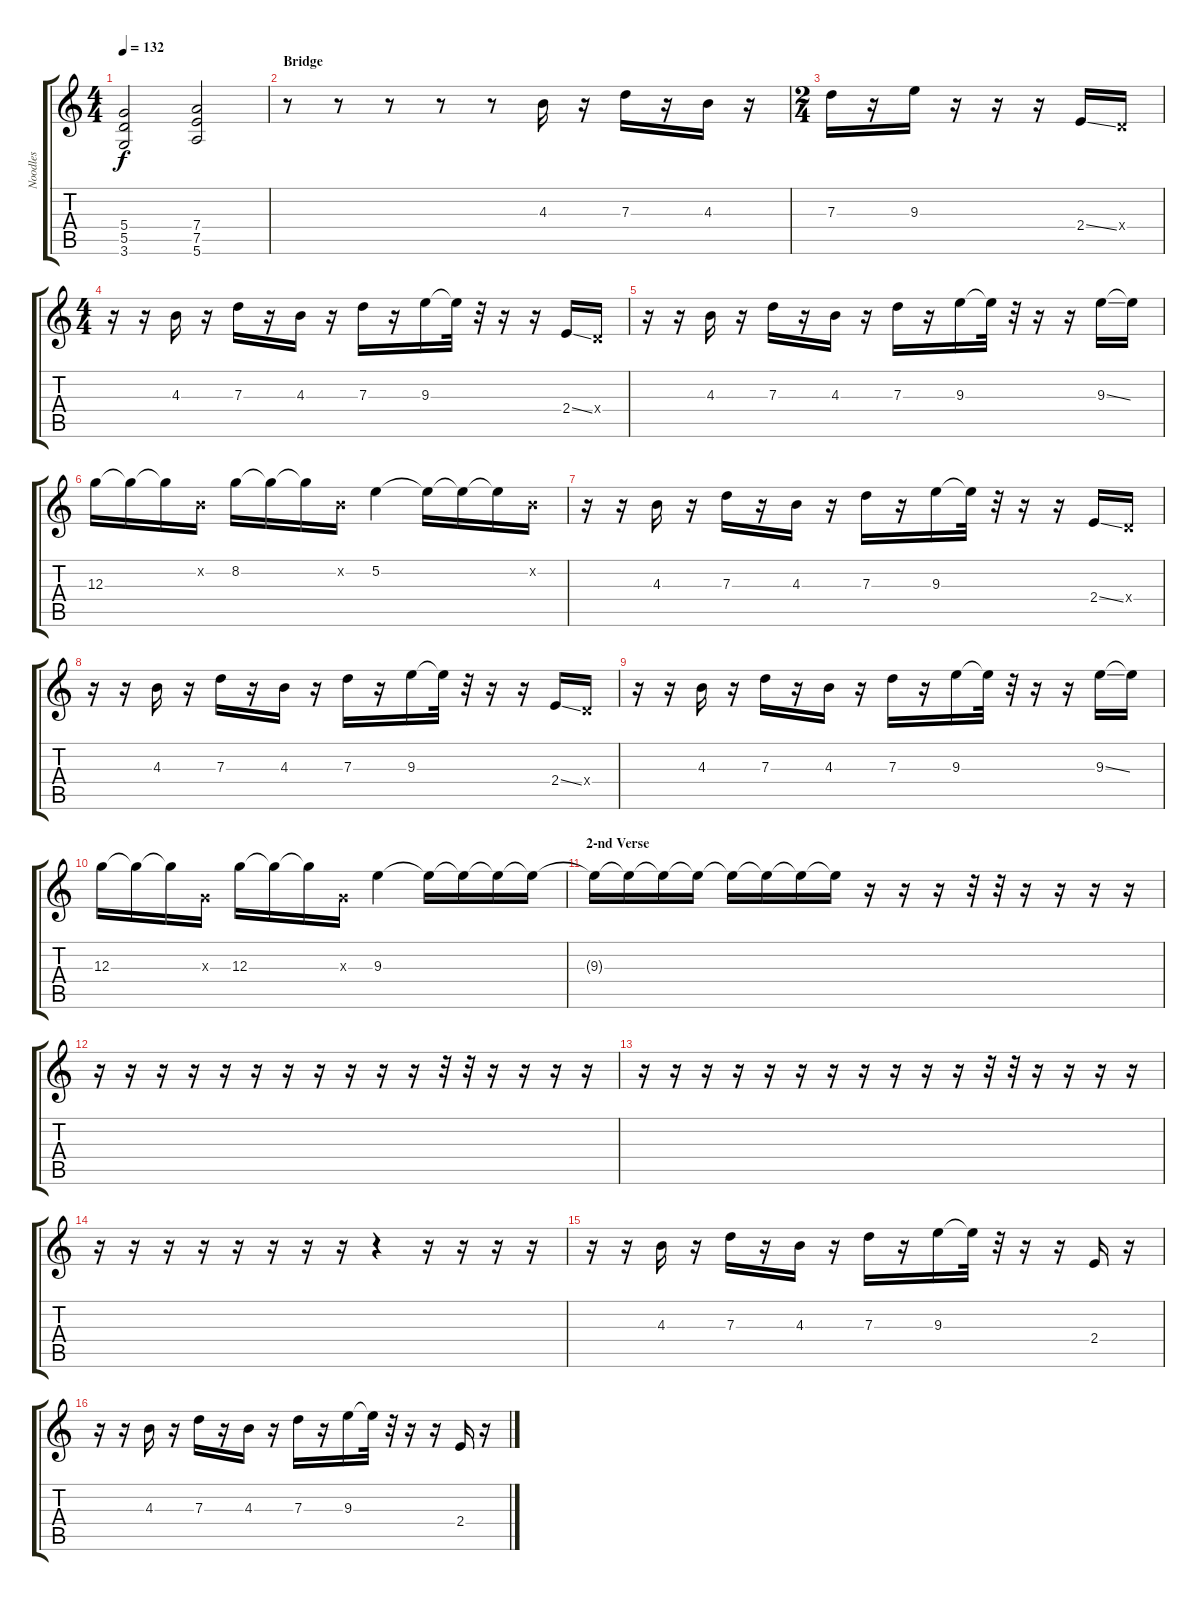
\track ("Noodles" "Noodles") {instrument overdrivenguitar}
\staff {score tabs}
\tuning (E4 B3 G3 D3 A2 E2) {hide}
\ts (4 4)
\tempo 132
\clef g2
\ks c
(5.4 5.5 3.6).2{dy f} (7.4 7.5 5.6).2 |
\section ("" "Bridge")
r.8 r.8 r.8 r.8 r.8 4.3.16{volume 13} r.16 7.3.16 r.16 4.3.16 r.16 |
\ts (2 4)
7.3.16 r.16 9.3.16 r.16 r.16 r.16 2.4{ss}.16 0.4{x}.16 |
\ts (4 4)
r.16 r.16 4.3.16 r.16 7.3.16 r.16 4.3.16 r.16 7.3.16 r.16 9.3.16 9.3{t}.32 r.32 r.16 r.16 2.4{ss}.16 0.4{x}.16 |
r.16 r.16 4.3.16 r.16 7.3.16 r.16 4.3.16 r.16 7.3.16 r.16 9.3.16 9.3{t}.32 r.32 r.16 r.16 9.3{ss}.16 9.3{t}.16 |
12.3.16 12.3{t}.16 12.3{t}.16 0.2{x}.16 8.2.16 8.2{t}.16 8.2{t}.16 0.2{x}.16 5.2.4 5.2{t}.16 5.2{t}.16 5.2{t}.16 0.2{x}.16 |
r.16 r.16 4.3.16 r.16 7.3.16 r.16 4.3.16 r.16 7.3.16 r.16 9.3.16 9.3{t}.32 r.32 r.16 r.16 2.4{ss}.16 0.4{x}.16 |
r.16 r.16 4.3.16 r.16 7.3.16 r.16 4.3.16 r.16 7.3.16 r.16 9.3.16 9.3{t}.32 r.32 r.16 r.16 2.4{ss}.16 0.4{x}.16 |
r.16 r.16 4.3.16 r.16 7.3.16 r.16 4.3.16 r.16 7.3.16 r.16 9.3.16 9.3{t}.32 r.32 r.16 r.16 9.3{ss}.16 9.3{t}.16 |
12.3.16 12.3{t}.16 12.3{t}.16 0.3{x}.16 12.3.16 12.3{t}.16 12.3{t}.16 0.3{x}.16 9.3.4 9.3{t}.16 9.3{t}.16 9.3{t}.16 9.3{t}.16 |
\section ("" "2-nd Verse")
9.3{t}.16{volume 0} 9.3{t}.16 9.3{t}.16 9.3{t}.16 9.3{t}.16 9.3{t}.16 9.3{t}.16 9.3{t}.16 r.16 r.16 r.16 r.32 r.32 r.16 r.16 r.16 r.16 |
r.16 r.16 r.16 r.16 r.16 r.16 r.16 r.16 r.16 r.16 r.16 r.32 r.32 r.16 r.16 r.16 r.16 |
r.16 r.16 r.16 r.16 r.16 r.16 r.16 r.16 r.16 r.16 r.16 r.32 r.32 r.16 r.16 r.16 r.16 |
r.16 r.16 r.16 r.16 r.16 r.16 r.16 r.16 r.4 r.16 r.16 r.16 r.16 |
r.16{volume 10 instrument pizzicatostrings} r.16 4.3.16 r.16 7.3.16 r.16 4.3.16 r.16 7.3.16 r.16 9.3.16 9.3{t}.32 r.32 r.16 r.16 2.4.16 r.16 |
r.16 r.16 4.3.16 r.16 7.3.16 r.16 4.3.16 r.16 7.3.16 r.16 9.3.16 9.3{t}.32 r.32 r.16 r.16 2.4.16 r.16
